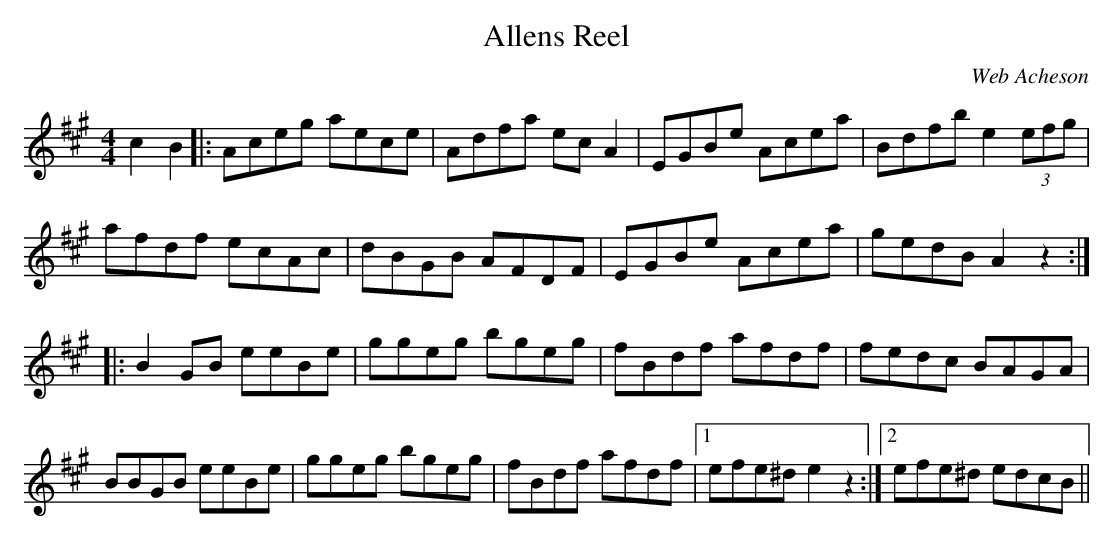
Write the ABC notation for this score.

X:1
T:Allens Reel
M:4/4
L:1/8
C:Web Acheson
K:A
c2 B2|:Aceg aece|Adfa ecA2|EGBe Acea|Bdfb e2 (3efg|!
afdf ecAc|dBGB AFDF|EGBe Acea|gedB A2z2:|!
|:B2GB eeBe|ggeg bgeg|fBdf afdf|fedc BAGA|!
BBGB eeBe|ggeg bgeg|fBdf afdf|1efe^d e2z2:|2efe^d edcB||
